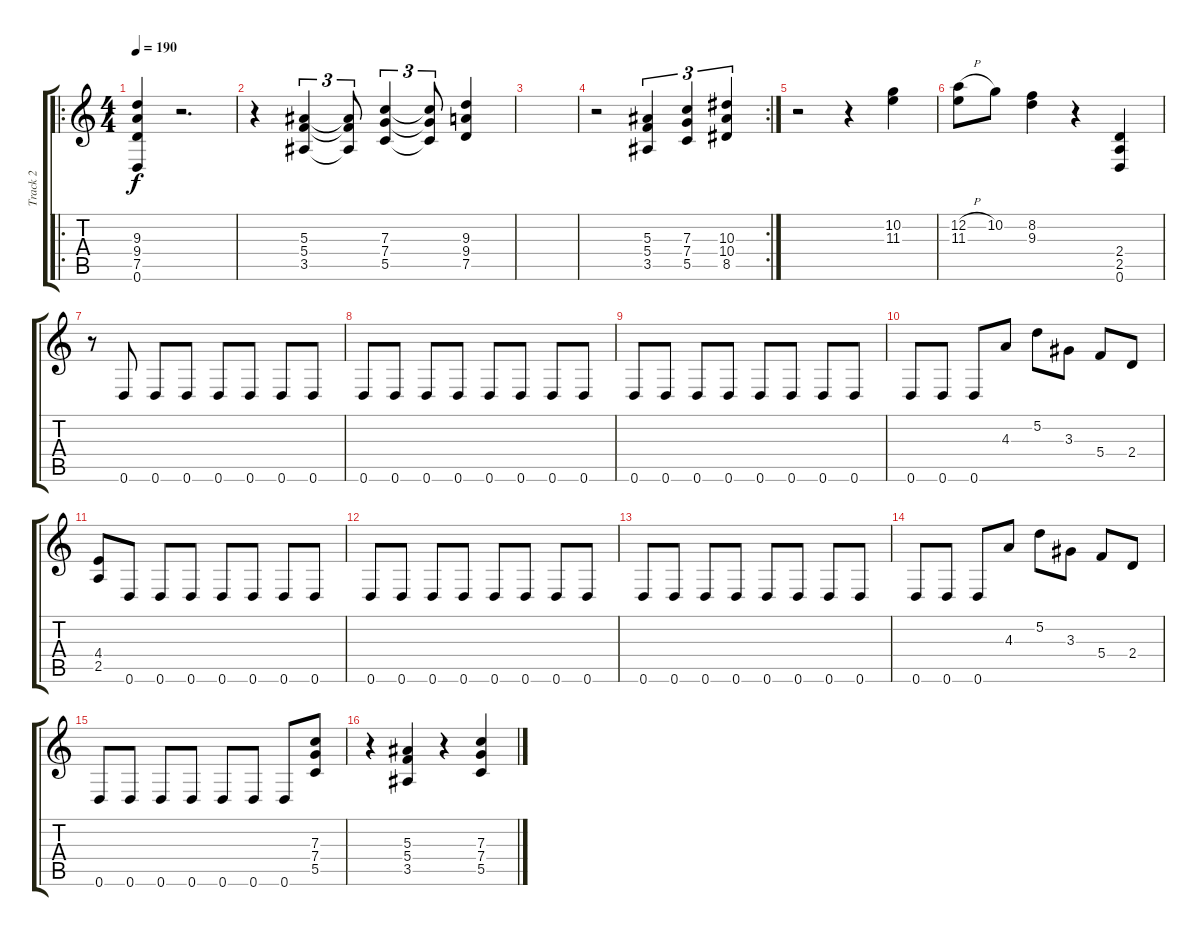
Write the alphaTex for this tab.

\track ("Track 2" "Track 2") {instrument distortionguitar}
\staff {score tabs}
\tuning (D4 A3 F3 C3 G2 D2) {hide}
\ro
\ts (4 4)
\tempo 190
\clef g2
\ks c
(9.3 9.4 7.5 0.6).4{dy f instrument distortionguitar} r.2{d} |
r.4 (5.3 5.4 3.5).4{tu (3 2)} (5.3{t} 5.4{t} 3.5{t}).8{tu (3 2)} (7.3 7.4 5.5).4{tu (3 2)} (7.3{t} 7.4{t} 5.5{t}).8{tu (3 2)} (9.3 9.4 7.5).4 |
|
\rc 2
r.2 (5.3 5.4 3.5).4{tu (3 2)} (7.3 7.4 5.5).4{tu (3 2)} (10.3 10.4 8.5).4{tu (3 2)} |
r.2 r.4 (10.2 11.3).4 |
(12.2{h} 11.3).8 10.2.8 (8.2 9.3).4 r.4 (2.4 2.5 0.6).4 |
r.8 0.6.8 0.6.8 0.6.8 0.6.8 0.6.8 0.6.8 0.6.8 |
0.6.8 0.6.8 0.6.8 0.6.8 0.6.8 0.6.8 0.6.8 0.6.8 |
0.6.8 0.6.8 0.6.8 0.6.8 0.6.8 0.6.8 0.6.8 0.6.8 |
0.6.8 0.6.8 0.6.8 4.3.8 5.2.8 3.3.8 5.4.8 2.4.8 |
(4.4 2.5).8 0.6.8 0.6.8 0.6.8 0.6.8 0.6.8 0.6.8 0.6.8 |
0.6.8 0.6.8 0.6.8 0.6.8 0.6.8 0.6.8 0.6.8 0.6.8 |
0.6.8 0.6.8 0.6.8 0.6.8 0.6.8 0.6.8 0.6.8 0.6.8 |
0.6.8 0.6.8 0.6.8 4.3.8 5.2.8 3.3.8 5.4.8 2.4.8 |
0.6.8 0.6.8 0.6.8 0.6.8 0.6.8 0.6.8 0.6.8 (7.3 7.4 5.5).8 |
r.4 (5.3 5.4 3.5).4 r.4 (7.3 7.4 5.5).4
